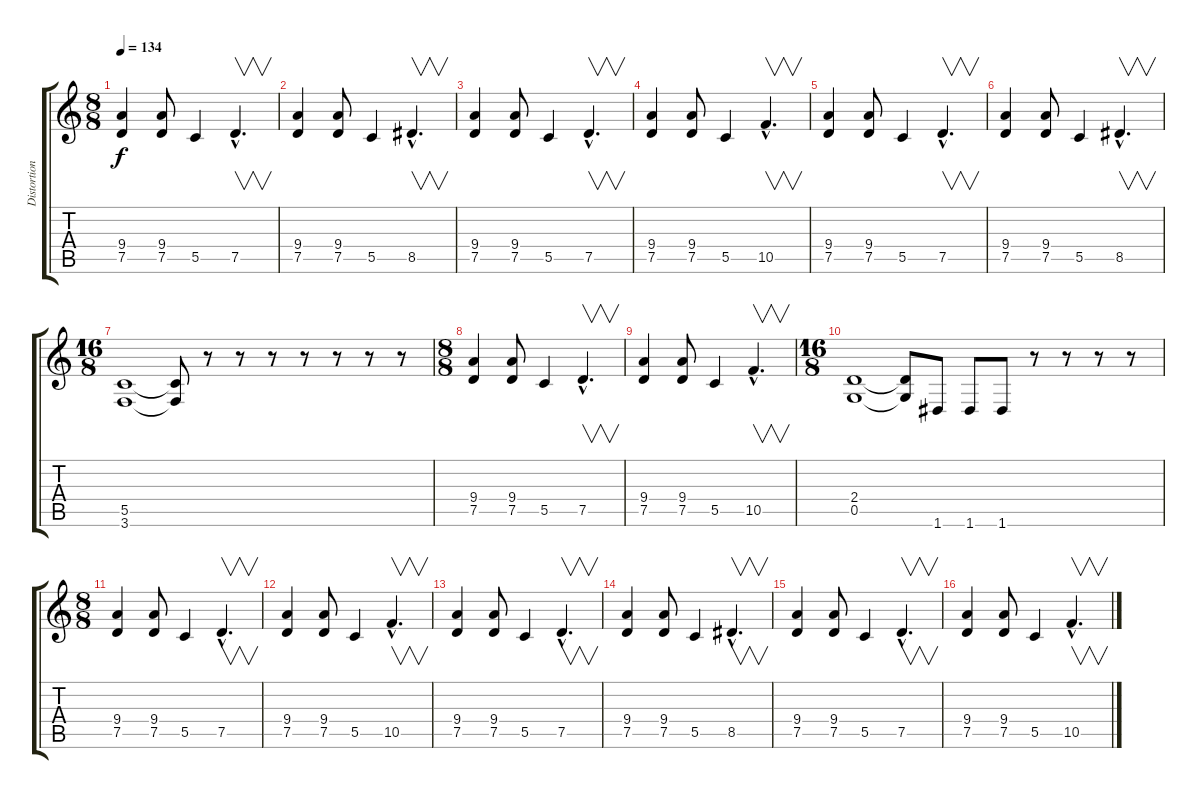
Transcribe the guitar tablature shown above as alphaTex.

\track ("Distortion Guitar" "Distortion") {instrument distortionguitar}
\staff {score tabs}
\tuning (D4 A3 F3 C3 G2 D2) {hide}
\ts (8 8)
\tempo 134
\clef g2
\ks c
(9.4 7.5).4{dy f} (9.4 7.5).8 5.5.4 7.5{hac}.4{v d} |
(9.4 7.5).4 (9.4 7.5).8 5.5.4 8.5{hac}.4{v d} |
(9.4 7.5).4 (9.4 7.5).8 5.5.4 7.5{hac}.4{v d} |
(9.4 7.5).4 (9.4 7.5).8 5.5.4 10.5{hac}.4{v d} |
(9.4 7.5).4 (9.4 7.5).8 5.5.4 7.5{hac}.4{v d} |
(9.4 7.5).4 (9.4 7.5).8 5.5.4 8.5{hac}.4{v d} |
\ts (16 8)
(5.5 3.6).1{volume 16} (5.5{t} 3.6{t}).8 r.8 r.8 r.8 r.8 r.8 r.8 r.8 |
\ts (8 8)
(9.4 7.5).4{volume 12} (9.4 7.5).8 5.5.4 7.5{hac}.4{v d} |
(9.4 7.5).4 (9.4 7.5).8 5.5.4 10.5{hac}.4{v d} |
\ts (16 8)
(2.4 0.5).1 (2.4{t} 0.5{t}).8 1.6.8 1.6.8 1.6.8 r.8 r.8 r.8 r.8 |
\ts (8 8)
(9.4 7.5).4 (9.4 7.5).8 5.5.4 7.5{hac}.4{v d} |
(9.4 7.5).4 (9.4 7.5).8 5.5.4 10.5{hac}.4{v d} |
(9.4 7.5).4 (9.4 7.5).8 5.5.4 7.5{hac}.4{v d} |
(9.4 7.5).4 (9.4 7.5).8 5.5.4 8.5{hac}.4{v d} |
(9.4 7.5).4 (9.4 7.5).8 5.5.4 7.5{hac}.4{v d} |
(9.4 7.5).4 (9.4 7.5).8 5.5.4 10.5{hac}.4{v d}
